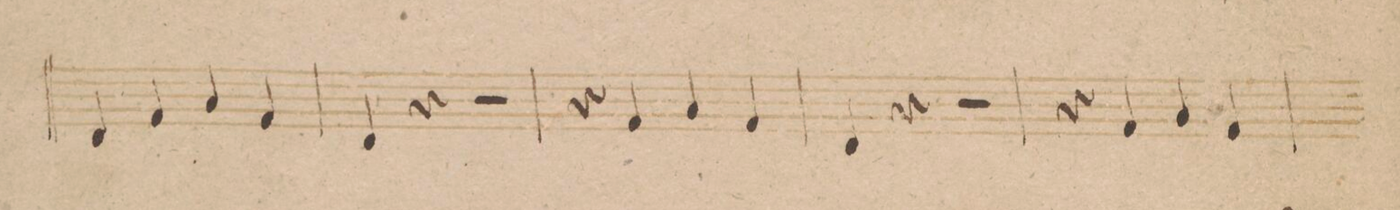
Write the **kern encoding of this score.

**kern	**dynam
*I"Trombono	*
*clefF4	*
*k[b-]	*
*met(c)	*
*M4/4	*
4FF/	.
4AA/	.
4C/	.
4AA/	.
=20	=20
4FF/	.
4r	.
2r	.
=21	=21
4r	.
4AA/	.
4C/	.
4AA/	.
=22	=22
4FF/	.
4r	.
2r	.
=23	=23
4r	.
4AA/	.
4C/	.
4AA/	.
=24	=24
*-	*-
